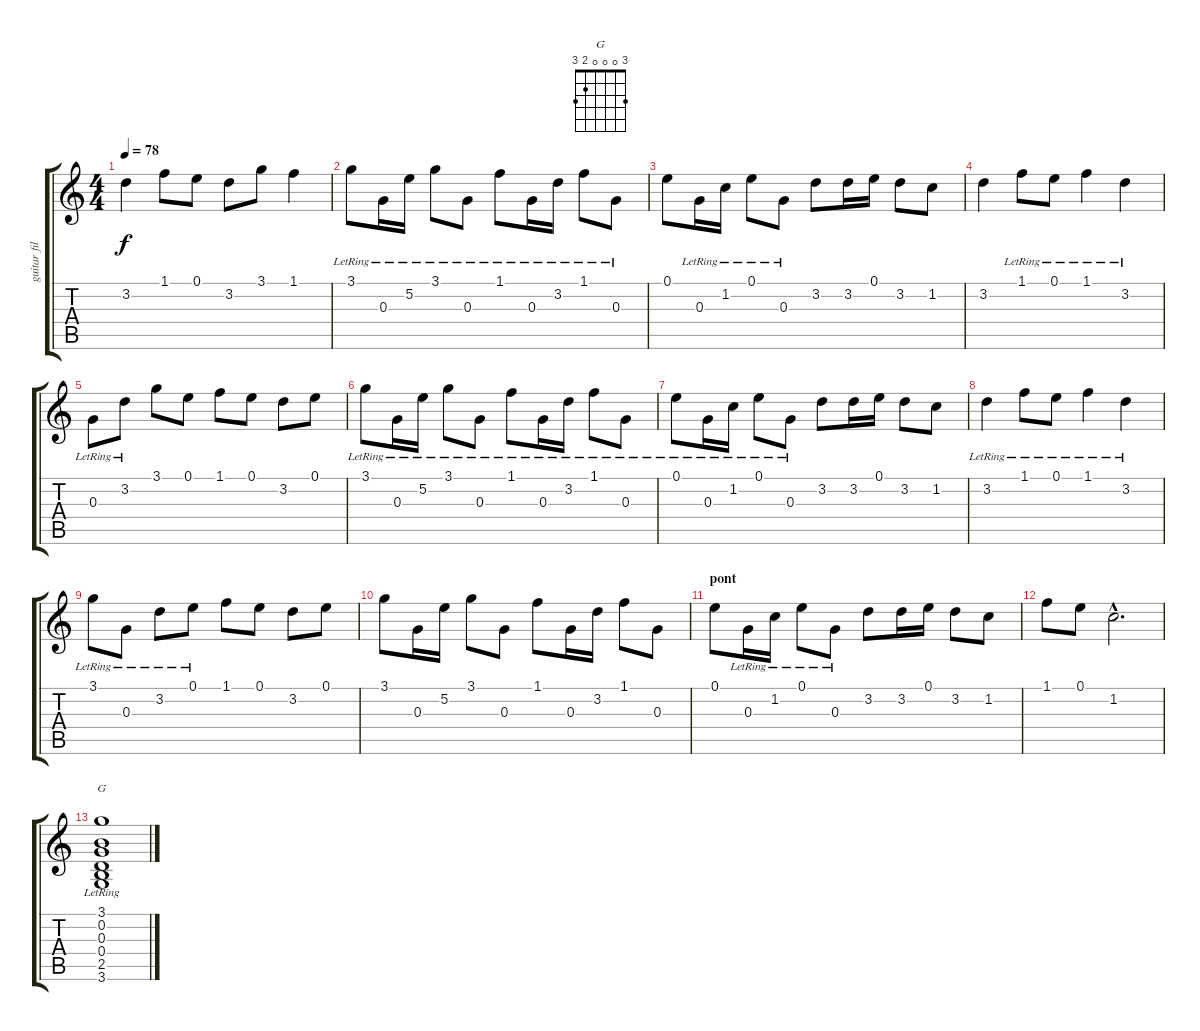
\track ("guitar fills" "guitar fil") {instrument electricguitarclean}
\staff {score tabs}
\tuning (E4 B3 G3 D3 A2 E2) {hide}
\chord ("G" 3 0 0 0 2 3)
\ts (4 4)
\tempo 78
\clef g2
\ks c
3.2.4{dy f} 1.1.8 0.1.8 3.2.8 3.1.8 1.1.4 |
3.1{lr}.8 0.3{lr}.16 5.2{lr}.16 3.1{lr}.8 0.3{lr}.8 1.1{lr}.8 0.3{lr}.16 3.2{lr}.16 1.1{lr}.8 0.3{lr}.8 |
0.1.8 0.3{lr}.16 1.2{lr}.16 0.1{lr}.8 0.3{lr}.8 3.2.8 3.2.16 0.1.16 3.2.8 1.2.8 |
3.2.4 1.1{lr}.8 0.1{lr}.8 1.1{lr}.4 3.2{lr}.4 |
0.3{lr}.8 3.2{lr}.8 3.1.8 0.1.8 1.1.8 0.1.8 3.2.8 0.1.8 |
3.1{lr}.8 0.3{lr}.16 5.2{lr}.16 3.1{lr}.8 0.3{lr}.8 1.1{lr}.8 0.3{lr}.16 3.2{lr}.16 1.1{lr}.8 0.3{lr}.8 |
0.1{lr}.8 0.3{lr}.16 1.2{lr}.16 0.1{lr}.8 0.3{lr}.8 3.2.8 3.2.16 0.1.16 3.2.8 1.2.8 |
3.2{lr}.4 1.1{lr}.8 0.1{lr}.8 1.1{lr}.4 3.2{lr}.4 |
3.1{lr}.8 0.3{lr}.8 3.2{lr}.8 0.1{lr}.8 1.1.8 0.1.8 3.2.8 0.1.8 |
3.1.8 0.3.16 5.2.16 3.1.8 0.3.8 1.1.8 0.3.16 3.2.16 1.1.8 0.3.8 |
\section ("" "pont")
0.1.8 0.3{lr}.16 1.2{lr}.16 0.1{lr}.8 0.3{lr}.8 3.2.8 3.2.16 0.1.16 3.2.8 1.2.8 |
1.1.8 0.1.8 1.2{hac}.2{d} |
(3.1 0.2{lr} 0.3 0.4 2.5 3.6).1{ch "G"}
